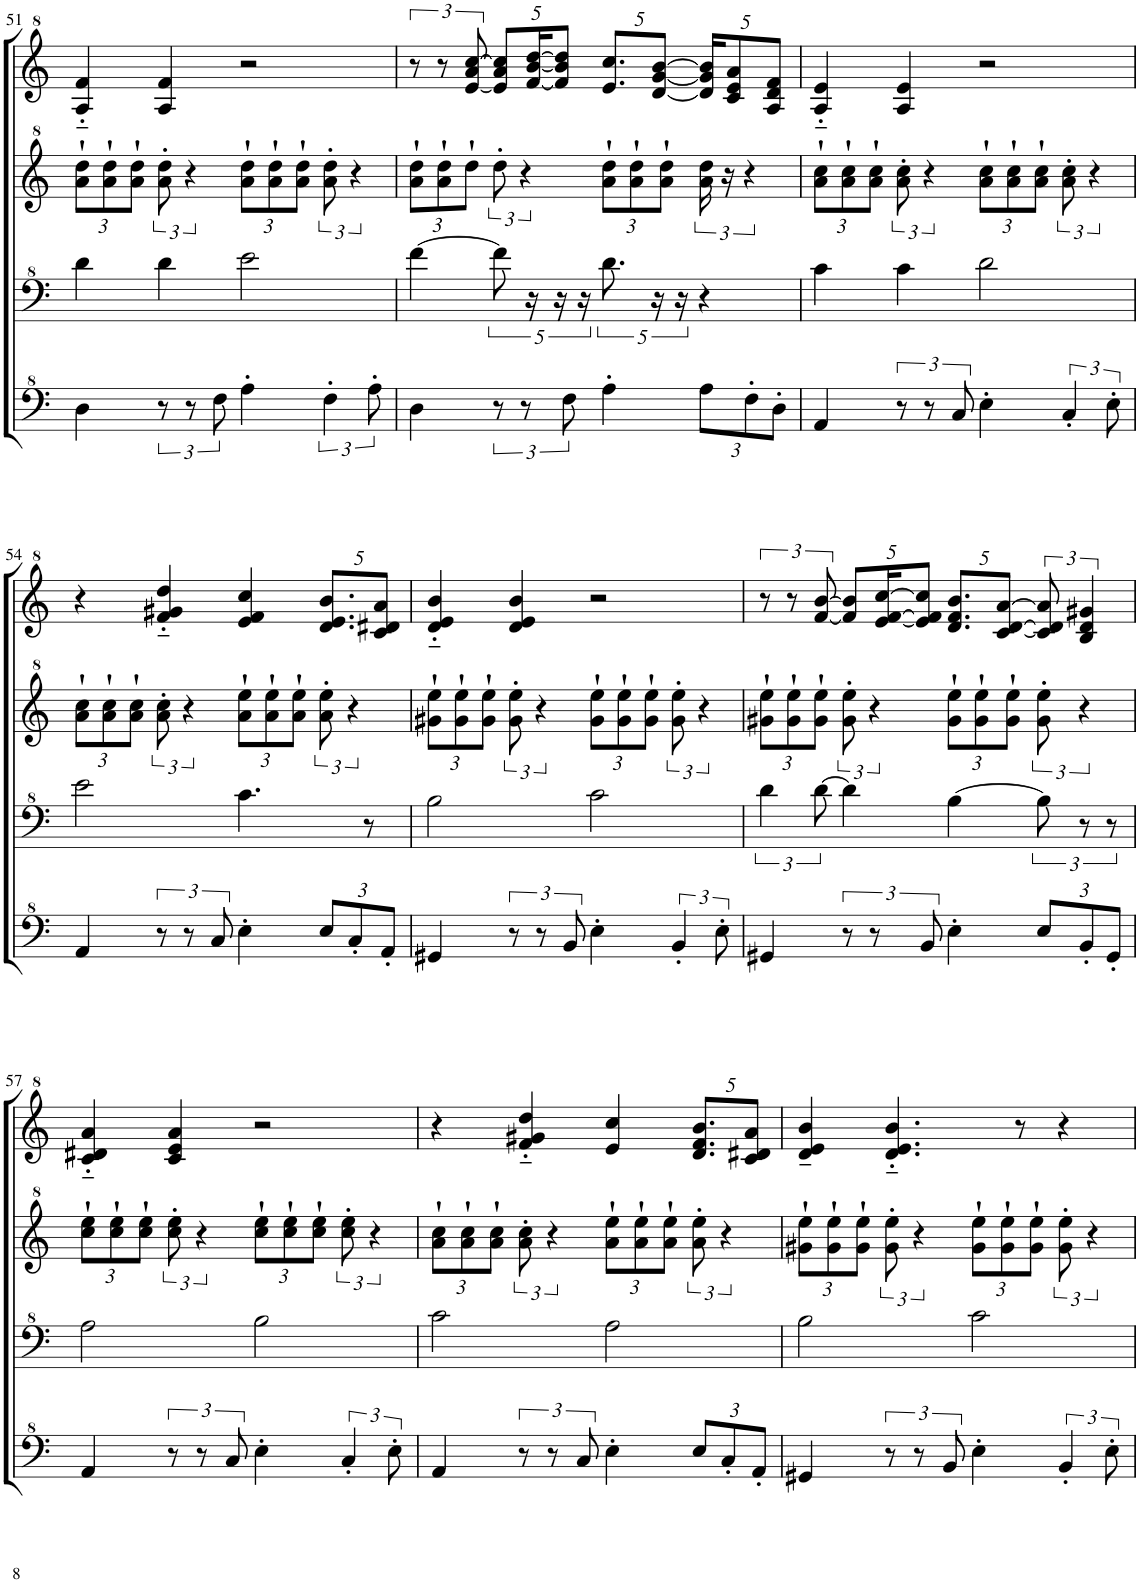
**kern	**kern	**kern	**kern
*part1	*part1	*part1	*part1
*staff4	*staff3	*staff2	*staff1
*I"Model III	*	*	*
!!LO:PB:g=z
*clefF^4	*clefF^4	*clefG^2	*clefG^2
*k[]	*k[]	*k[]	*k[]
*M4/4	*M4/4	*M4/4	*M4/4
*	*	*Xbrackettup	*
=51	=51	=51	=51
4d\	4dd\	12aa\` 12ddd\`L	4a/'~ 4ff/'~
.	.	12aa\` 12ddd\`	.
.	.	12aa\` 12ddd\`J	.
*	*	*brackettup	*
12r	4dd\	12aa\' 12ddd\'	4a/ 4ff/
12r	.	6r	.
12f\	.	.	.
*	*	*Xbrackettup	*
4a'\	2ee\	12aa\` 12ddd\`L	2r
.	.	12aa\` 12ddd\`	.
.	.	12aa\` 12ddd\`J	.
*	*	*brackettup	*
6f'\	.	12aa\' 12ddd\'	.
.	.	6r	.
12a'\	.	.	.
=52	=52	=52	=52
*	*	*Xbrackettup	*
4d\	[4ff\	12aa\` 12ddd\`L	12r
.	.	12aa\` 12ddd\`	12r
.	.	12ddd`\J	[12ee/ 12aa/ [12ccc/
*	*	*brackettup	*Xbrackettup
12r	10ff\]	12ddd'\	10ee/] 10aa/ 10ccc/]L
12r	.	6r	.
.	20r	.	[20ff/ [20bb/ [20ddd/K
.	20r	.	10ff/] 10bb/] 10ddd/]J
12f\	.	.	.
.	20r	.	.
*	*	*Xbrackettup	*
4a'\	10.dd\	12aa\` 12ddd\`L	10.ee/ 10.ccc/L
.	.	12aa\` 12ddd\`	.
.	20r	.	[10dd/ [10gg/ [10bb/J
.	.	12aa\` 12ddd\`J	.
.	20r	.	.
*Xbrackettup	*	*brackettup	*
12a\L	4r	24aa\ 24ddd\	20dd/] 20gg/] 20bb/]KL
.	.	24r	.
.	.	.	10cc/ 10ee/ 10aa/
12f'\	.	6r	.
.	.	.	10a/ 10dd/ 10ff/J
12d'\J	.	.	.
=53	=53	=53	=53
*	*	*Xbrackettup	*
4A/	4cc\	12aa\` 12ccc\`L	4a/'~ 4ee/'~
.	.	12aa\` 12ccc\`	.
.	.	12aa\` 12ccc\`J	.
*brackettup	*	*brackettup	*
12r	4cc\	12aa\' 12ccc\'	4a/ 4ee/
12r	.	6r	.
12c/	.	.	.
*	*	*Xbrackettup	*
4e'\	2dd\	12aa\` 12ccc\`L	2r
.	.	12aa\` 12ccc\`	.
.	.	12aa\` 12ccc\`J	.
*	*	*brackettup	*
6c'/	.	12aa\' 12ccc\'	.
.	.	6r	.
12e'\	.	.	.
!!LO:LB:g=z
=54	=54	=54	=54
*	*	*Xbrackettup	*
4A/	2ee\	12aa\` 12ccc\`L	4r
.	.	12aa\` 12ccc\`	.
.	.	12aa\` 12ccc\`J	.
*	*	*brackettup	*
12r	.	12aa\' 12ccc\'	4ff/'~ 4gg#X/'~ 4ddd/'~
12r	.	6r	.
12c/	.	.	.
*	*	*Xbrackettup	*
4e'\	4.cc\	12aa\` 12eee\`L	4ee/ 4ff/ 4ccc/
.	.	12aa\` 12eee\`	.
.	.	12aa\` 12eee\`J	.
*Xbrackettup	*	*brackettup	*
12e/L	.	12aa\' 12eee\'	10.dd/ 10.ee/ 10.bb/L
12c'/	.	6r	.
.	8r	.	.
.	.	.	10cc/ 10dd#X/ 10aa/J
12A'/J	.	.	.
=55	=55	=55	=55
*	*	*Xbrackettup	*
4G#X/	2b\	12gg#X\` 12eee\`L	4dd/'~ 4ee/'~ 4bb/'~
.	.	12gg#\` 12eee\`	.
.	.	12gg#\` 12eee\`J	.
*brackettup	*	*brackettup	*
12r	.	12gg#\' 12eee\'	4dd/ 4ee/ 4bb/
12r	.	6r	.
12B/	.	.	.
*	*	*Xbrackettup	*
4e'\	2cc\	12gg#\` 12eee\`L	2r
.	.	12gg#\` 12eee\`	.
.	.	12gg#\` 12eee\`J	.
*	*	*brackettup	*
6B'/	.	12gg#\' 12eee\'	.
.	.	6r	.
12e'\	.	.	.
=56	=56	=56	=56
*	*	*Xbrackettup	*brackettup
4G#X/	6dd\	12gg#X\` 12eee\`L	12r
.	.	12gg#\` 12eee\`	12r
.	[12dd\	12gg#\` 12eee\`J	[12ff/ [12bb/
*	*	*brackettup	*Xbrackettup
12r	4dd\]	12gg#\' 12eee\'	10ff/] 10bb/]L
12r	.	6r	.
.	.	.	[20ee/ [20ff/ [20ccc/K
.	.	.	10ee/] 10ff/] 10ccc/]J
12B/	.	.	.
*	*	*Xbrackettup	*
4e'\	[4b\	12gg#\` 12eee\`L	10.dd/ 10.ff/ 10.bb/L
.	.	12gg#\` 12eee\`	.
.	.	.	[10cc/ [10dd/ [10aa/J
.	.	12gg#\` 12eee\`J	.
*Xbrackettup	*	*brackettup	*brackettup
12e/L	12b\]	12gg#\' 12eee\'	12cc/] 12dd/] 12aa/]
12B'/	12r	6r	6b/ 6dd/ 6gg#X/
12G#'/J	12r	.	.
!!LO:LB:g=z
=57	=57	=57	=57
*	*	*Xbrackettup	*
4A/	2a\	12ccc\` 12eee\`L	4cc/'~ 4dd#X/'~ 4aa/'~
.	.	12ccc\` 12eee\`	.
.	.	12ccc\` 12eee\`J	.
*brackettup	*	*brackettup	*
12r	.	12ccc\' 12eee\'	4cc/ 4ee/ 4aa/
12r	.	6r	.
12c/	.	.	.
*	*	*Xbrackettup	*
4e'\	2b\	12ccc\` 12eee\`L	2r
.	.	12ccc\` 12eee\`	.
.	.	12ccc\` 12eee\`J	.
*	*	*brackettup	*
6c'/	.	12ccc\' 12eee\'	.
.	.	6r	.
12e'\	.	.	.
=58	=58	=58	=58
*	*	*Xbrackettup	*
4A/	2cc\	12aa\` 12ccc\`L	4r
.	.	12aa\` 12ccc\`	.
.	.	12aa\` 12ccc\`J	.
*	*	*brackettup	*
12r	.	12aa\' 12ccc\'	4ff/'~ 4gg#X/'~ 4ddd/'~
12r	.	6r	.
12c/	.	.	.
*	*	*Xbrackettup	*
4e'\	2a\	12aa\` 12eee\`L	4ee/ 4ccc/
.	.	12aa\` 12eee\`	.
.	.	12aa\` 12eee\`J	.
*Xbrackettup	*	*brackettup	*Xbrackettup
12e/L	.	12aa\' 12eee\'	10.dd/ 10.ff/ 10.bb/L
12c'/	.	6r	.
.	.	.	10cc/ 10dd#X/ 10aa/J
12A'/J	.	.	.
=59	=59	=59	=59
*	*	*Xbrackettup	*
4G#X/	2b\	12gg#X\` 12eee\`L	4dd/~ 4ee/~ 4bb/~
.	.	12gg#\` 12eee\`	.
.	.	12gg#\` 12eee\`J	.
*brackettup	*	*brackettup	*
12r	.	12gg#\' 12eee\'	4.dd/'~ 4.ee/'~ 4.bb/'~
12r	.	6r	.
12B/	.	.	.
*	*	*Xbrackettup	*
4e'\	2cc\	12gg#\` 12eee\`L	.
.	.	12gg#\` 12eee\`	.
.	.	.	8r
.	.	12gg#\` 12eee\`J	.
*	*	*brackettup	*
6B'/	.	12gg#\' 12eee\'	4r
.	.	6r	.
12e'\	.	.	.
=	=	=	=
*-	*-	*-	*-
